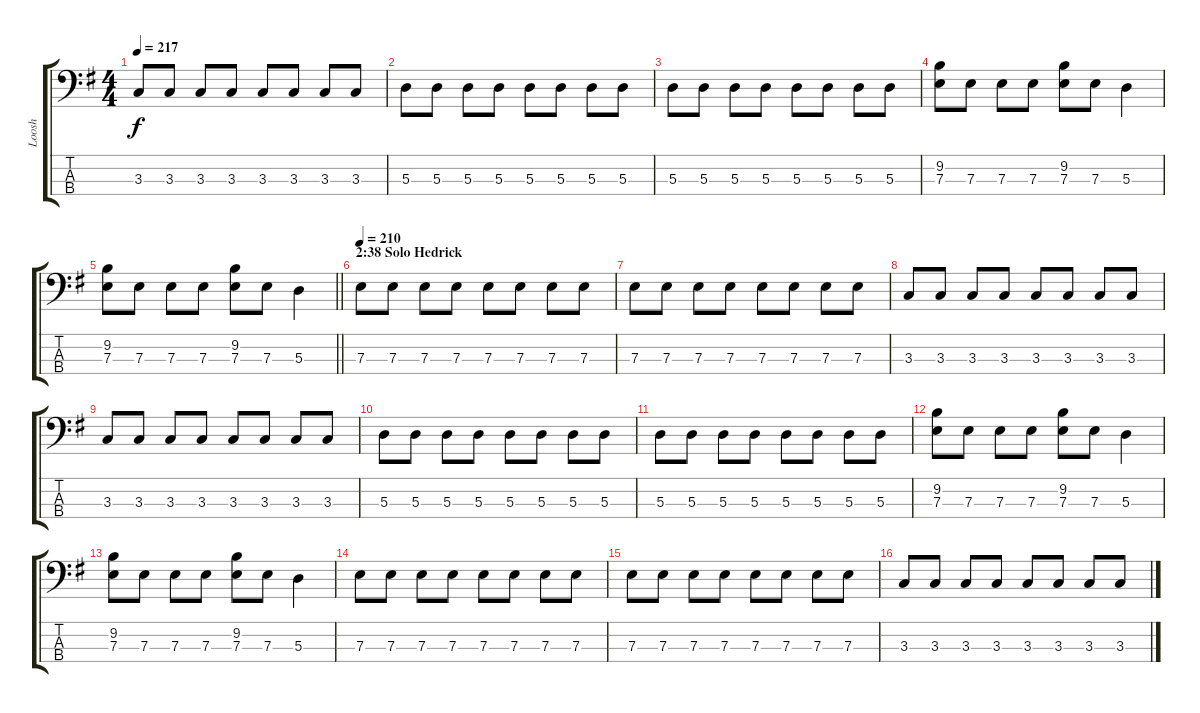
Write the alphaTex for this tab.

\track ("Loosh" "Loosh") {instrument electricbassfinger}
\staff {score tabs}
\tuning (G2 D2 A1 E1) {hide}
\ts (4 4)
\tempo 217
\clef f4
\ks g
3.3.8{dy f} 3.3.8 3.3.8 3.3.8 3.3.8 3.3.8 3.3.8 3.3.8 |
5.3.8 5.3.8 5.3.8 5.3.8 5.3.8 5.3.8 5.3.8 5.3.8 |
5.3.8 5.3.8 5.3.8 5.3.8 5.3.8 5.3.8 5.3.8 5.3.8 |
(9.2 7.3).8 7.3.8 7.3.8 7.3.8 (9.2 7.3).8 7.3.8 5.3.4 |
\barLineRight lightlight
(9.2 7.3).8 7.3.8 7.3.8 7.3.8 (9.2 7.3).8 7.3.8 5.3.4 |
\section ("" "2:38 Solo Hedrick")
\tempo 210
7.3.8 7.3.8 7.3.8 7.3.8 7.3.8 7.3.8 7.3.8 7.3.8 |
7.3.8 7.3.8 7.3.8 7.3.8 7.3.8 7.3.8 7.3.8 7.3.8 |
3.3.8 3.3.8 3.3.8 3.3.8 3.3.8 3.3.8 3.3.8 3.3.8 |
3.3.8 3.3.8 3.3.8 3.3.8 3.3.8 3.3.8 3.3.8 3.3.8 |
5.3.8 5.3.8 5.3.8 5.3.8 5.3.8 5.3.8 5.3.8 5.3.8 |
5.3.8 5.3.8 5.3.8 5.3.8 5.3.8 5.3.8 5.3.8 5.3.8 |
(9.2 7.3).8 7.3.8 7.3.8 7.3.8 (9.2 7.3).8 7.3.8 5.3.4 |
(9.2 7.3).8 7.3.8 7.3.8 7.3.8 (9.2 7.3).8 7.3.8 5.3.4 |
7.3.8 7.3.8 7.3.8 7.3.8 7.3.8 7.3.8 7.3.8 7.3.8 |
7.3.8 7.3.8 7.3.8 7.3.8 7.3.8 7.3.8 7.3.8 7.3.8 |
3.3.8 3.3.8 3.3.8 3.3.8 3.3.8 3.3.8 3.3.8 3.3.8
